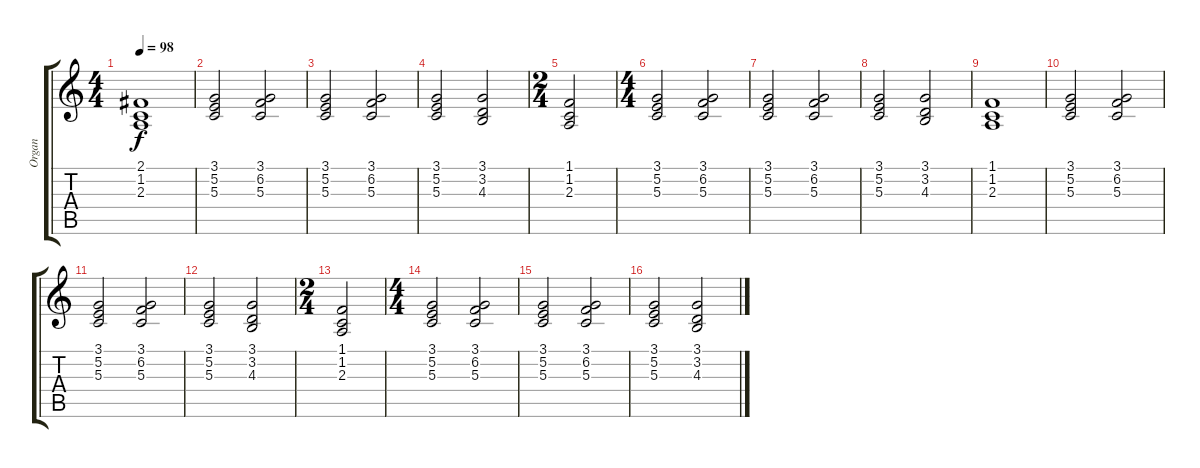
\track ("Organ" "Organ") {instrument drawbarorgan}
\staff {score tabs}
\tuning (E4 B3 G3 D3 A2 E2) {hide}
\ts (4 4)
\tempo 98
\clef g2
\ks c
(2.1 1.2 2.3).1{dy f} |
(3.1 5.2 5.3).2 (3.1 6.2 5.3).2 |
(3.1 5.2 5.3).2 (3.1 6.2 5.3).2 |
(3.1 5.2 5.3).2 (3.1 3.2 4.3).2 |
\ts (2 4)
(1.1 1.2 2.3).2 |
\ts (4 4)
(3.1 5.2 5.3).2 (3.1 6.2 5.3).2 |
(3.1 5.2 5.3).2 (3.1 6.2 5.3).2 |
(3.1 5.2 5.3).2 (3.1 3.2 4.3).2 |
(1.1 1.2 2.3).1 |
(3.1 5.2 5.3).2 (3.1 6.2 5.3).2 |
(3.1 5.2 5.3).2 (3.1 6.2 5.3).2 |
(3.1 5.2 5.3).2 (3.1 3.2 4.3).2 |
\ts (2 4)
(1.1 1.2 2.3).2 |
\ts (4 4)
(3.1 5.2 5.3).2 (3.1 6.2 5.3).2 |
(3.1 5.2 5.3).2 (3.1 6.2 5.3).2 |
(3.1 5.2 5.3).2 (3.1 3.2 4.3).2
